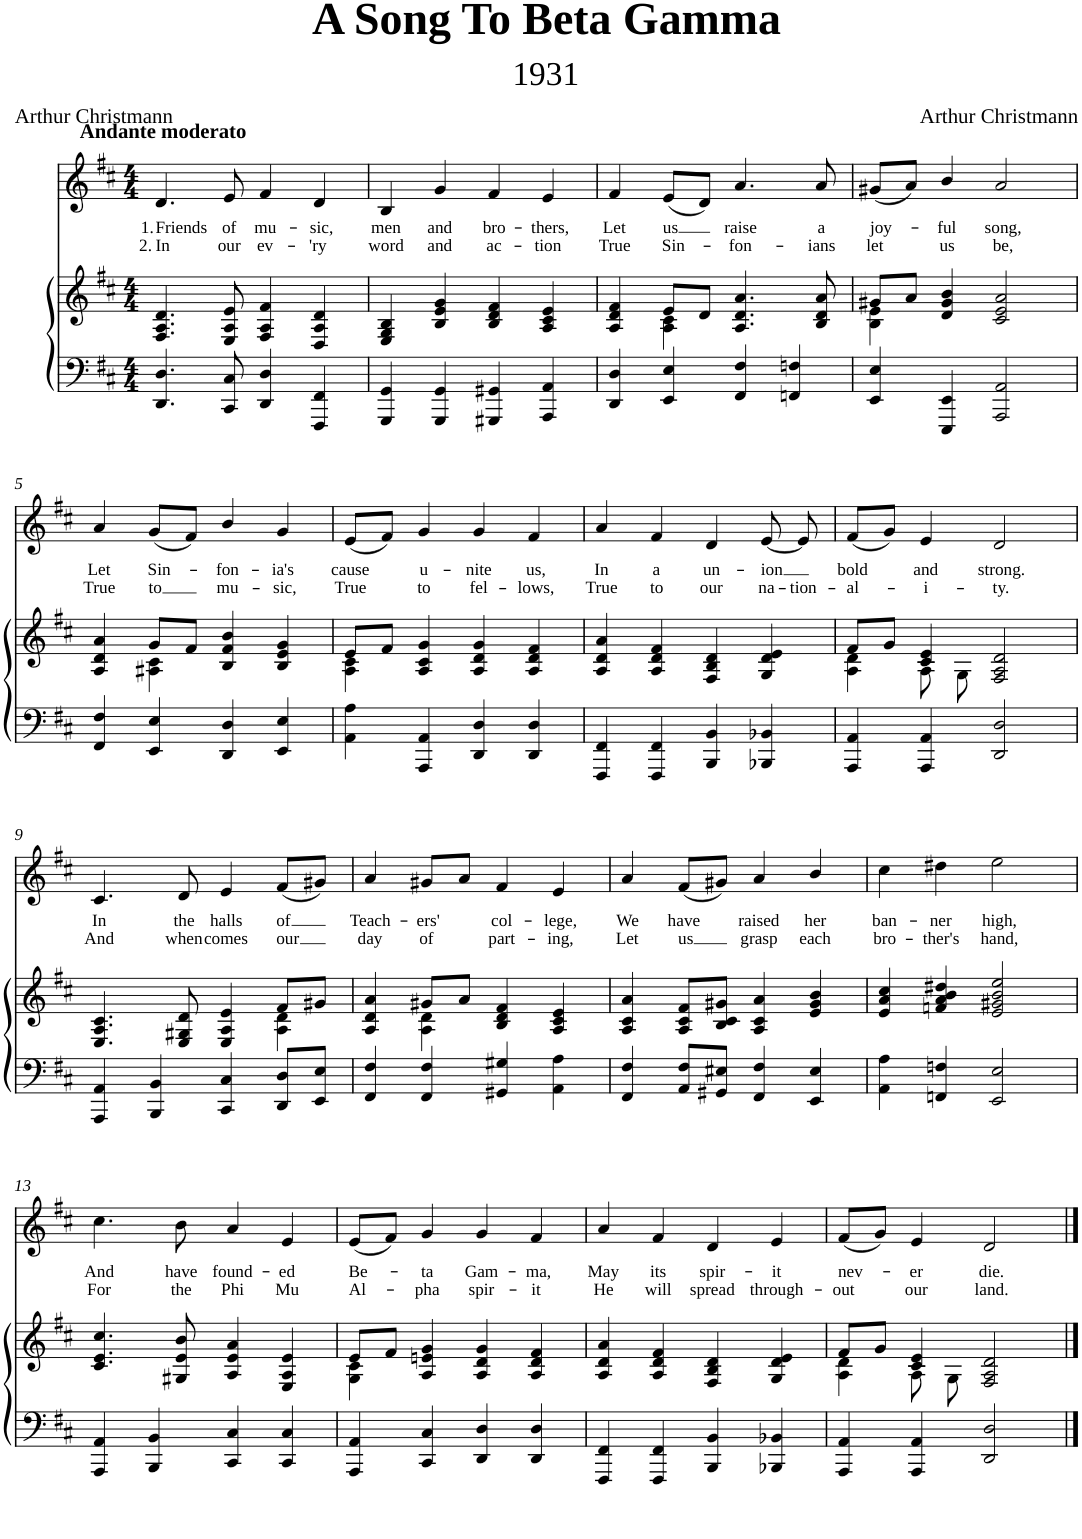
**kern	**kern	**kern	**text	**text
*part3	*part2	*part1	*part1	*part1
*staff3	*staff2	*staff1	*staff1	*staff1
*I"Piano	*I"Piano	*I"Piano	*	*
*I'Pno	*I'Pno	*I'Pno	*	*
*clefF4	*clefG2	*clefG2	*	*
*k[f#c#]	*k[f#c#]	*k[f#c#]	*	*
*M4/4	*M4/4	*M4/4	*	*
=1	=1	=1	=1	=1
!	!	!LO:TX:a:B:t=Andante moderato	!	!
!	!	!	!LO:LY:b	!LO:LY:b
4.DD/ 4.D/	4.F#/ 4.A/ 4.d/	4.d/	1. Friends	2. In
!	!	!	!LO:LY:b	!LO:LY:b
8CC#/ 8C#/	8E/ 8A/ 8e/	8e/	of	our
!	!	!	!LO:LY:b	!LO:LY:b
4DD/ 4D/	4F#/ 4A/ 4f#/	4f#/	mu-	ev-
!	!	!	!LO:LY:b	!LO:LY:b
4FFF#/ 4FF#/	4D/ 4A/ 4d/	4d/	-sic,	-'ry
=2	=2	=2	=2	=2
!	!	!	!LO:LY:b	!LO:LY:b
4GGG/ 4GG/	4E/ 4G/ 4B/	4B/	men	word
!	!	!	!LO:LY:b	!LO:LY:b
4GGG/ 4GG/	4B/ 4e/ 4g/	4g/	and	and
!	!	!	!LO:LY:b	!LO:LY:b
4GGG#X/ 4GG#X/	4B/ 4d/ 4f#/	4f#/	bro-	ac-
!	!	!	!LO:LY:b	!LO:LY:b
4AAA/ 4AA/	4A/ 4c#/ 4e/	4e/	-thers,	-tion
=3	=3	=3	=3	=3
*	*^	*	*	*
!	!	!	!	!LO:LY:b	!LO:LY:b
4DD/ 4D/	4A/ 4d/ 4f#/	4ryy	4f#/	Let	True
!	!	!	!	!LO:LY:b	!LO:LY:b
4EE/ 4E/	8e/L	4A\ 4c#\	(8e/L	us	Sin-
.	8d/J	.	8d/J)	.	.
!	!	!	!	!LO:LY:b	!LO:LY:b
4FF#/ 4F#/	4.A/ 4.d/ 4.a/	2ryy	4.a/	raise	-fon-
4FFn/ 4Fn/	.	.	.	.	.
!	!	!	!	!LO:LY:b	!LO:LY:b
.	8B/ 8d/ 8a/	.	8a/	a	-ians
=4	=4	=4	=4	=4	=4
!	!	!	!	!LO:LY:b	!LO:LY:b
4EE/ 4E/	8g#X/L	4B\ 4e\	(8g#X/L	joy-	let
.	8a/J	.	8a/J)	.	.
!	!	!	!	!LO:LY:b	!LO:LY:b
4EEE/ 4EE/	4d/ 4g#/ 4b/	2.ryy	4b/	-ful	us
!	!	!	!	!LO:LY:b	!LO:LY:b
2AAA/ 2AA/	2c#/ 2e/ 2a/	.	2a/	song,	be,
!!LO:LB:g=z
=5	=5	=5	=5	=5	=5
!	!	!	!	!LO:LY:b	!LO:LY:b
4FF#/ 4F#/	4A/ 4d/ 4a/	4ryy	4a/	Let	True
!	!	!	!	!LO:LY:b	!LO:LY:b
4EE/ 4E/	8g/L	4A#X\ 4c#\	(8g/L	Sin-	to
.	8f#/J	.	8f#/J)	.	.
!	!	!	!	!LO:LY:b	!LO:LY:b
4DD/ 4D/	4B/ 4f#/ 4b/	2ryy	4b/	-fon-	mu-
!	!	!	!	!LO:LY:b	!LO:LY:b
4EE/ 4E/	4B/ 4e/ 4g/	.	4g/	-ia's	-sic,
=6	=6	=6	=6	=6	=6
!	!	!	!	!LO:LY:b	!LO:LY:b
4AA\ 4A\	8e/L	4A\ 4c#\	(8e/L	cause	True
.	8f#/J	.	8f#/J)	.	.
!	!	!	!	!LO:LY:b	!LO:LY:b
4AAA/ 4AA/	4A/ 4c#/ 4g/	2.ryy	4g/	u-	to
!	!	!	!	!LO:LY:b	!LO:LY:b
4DD/ 4D/	4A/ 4d/ 4g/	.	4g/	-nite	fel-
!	!	!	!	!LO:LY:b	!LO:LY:b
4DD/ 4D/	4A/ 4d/ 4f#/	.	4f#/	us,	-lows,
*	*v	*v	*	*	*
=7	=7	=7	=7	=7
!	!	!	!LO:LY:b	!LO:LY:b
4FFF#/ 4FF#/	4A/ 4d/ 4a/	4a/	In	True
!	!	!	!LO:LY:b	!LO:LY:b
4FFF#/ 4FF#/	4A/ 4d/ 4f#/	4f#/	a	to
!	!	!	!LO:LY:b	!LO:LY:b
4BBB/ 4BB/	4F#/ 4B/ 4d/	4d/	un-	our
!	!	!	!LO:LY:b	!LO:LY:b
4BBB-X/ 4BB-X/	4G/ 4d/ 4e/	[8e/	-ion	na-
!	!	!	!	!LO:LY:b
.	.	8e/]	.	-tion-
=8	=8	=8	=8	=8
*	*^	*	*	*
!	!	!	!	!LO:LY:b	!LO:LY:b
4AAA/ 4AA/	8f#/L	4A\ 4d\	(8f#/L	bold	-al-
.	8g/J	.	8g/J)	.	.
!	!	!	!	!LO:LY:b	!LO:LY:b
4AAA/ 4AA/	4c#/ 4e/	8A\	4e/	and	-i-
.	.	8G\	.	.	.
!	!	!	!	!LO:LY:b	!LO:LY:b
2DD/ 2D/	2F#/ 2A/ 2d/	2ryy	2d/	strong.	-ty.
!!LO:LB:g=z
=9	=9	=9	=9	=9	=9
!	!	!	!	!LO:LY:b	!LO:LY:b
4AAA/ 4AA/	4.E/ 4.A/ 4.c#/	2.ryy	4.c#/	In	And
4BBB/ 4BB/	.	.	.	.	.
!	!	!	!	!LO:LY:b	!LO:LY:b
.	8E/ 8G#X/ 8d/	.	8d/	the	when
!	!	!	!	!LO:LY:b	!LO:LY:b
4CC#/ 4C#/	4E/ 4A/ 4e/	.	4e/	halls	comes
!	!	!	!	!LO:LY:b	!LO:LY:b
8DD/ 8D/L	8f#/L	4A\ 4d\	(8f#/L	of	our
8EE/ 8E/J	8g#X/J	.	8g#X/J)	.	.
=10	=10	=10	=10	=10	=10
!	!	!	!	!LO:LY:b	!LO:LY:b
4FF#/ 4F#/	4A/ 4d/ 4a/	4ryy	4a/	Teach-	day
!	!	!	!	!LO:LY:b	!LO:LY:b
4FF#/ 4F#/	8g#X/L	4A\ 4d\	8g#X/L	-ers'	of
.	8a/J	.	8a/J	.	.
!	!	!	!	!LO:LY:b	!LO:LY:b
4GG#X/ 4G#X/	4B/ 4d/ 4f#/	2ryy	4f#/	col-	part-
!	!	!	!	!LO:LY:b	!LO:LY:b
4AA\ 4A\	4A/ 4c#/ 4e/	.	4e/	-lege,	-ing,
*	*v	*v	*	*	*
=11	=11	=11	=11	=11
!	!	!	!LO:LY:b	!LO:LY:b
4FF#/ 4F#/	4A/ 4c#/ 4a/	4a/	We	Let
!	!	!	!LO:LY:b	!LO:LY:b
8AA/ 8F#/L	8A/ 8c#/ 8f#/L	(8f#/L	have	us
8GG#X/ 8E#X/J	8B/ 8c#/ 8g#X/J	8g#X/J)	.	.
!	!	!	!LO:LY:b	!LO:LY:b
4FF#/ 4F#/	4A/ 4c#/ 4a/	4a/	raised	grasp
!	!	!	!LO:LY:b	!LO:LY:b
4EE/ 4E#/	4e/ 4g#/ 4b/	4b/	her	each
=12	=12	=12	=12	=12
!	!	!	!LO:LY:b	!LO:LY:b
4AA\ 4A\	4e/ 4a/ 4cc#/	4cc#\	ban-	bro-
!	!	!	!LO:LY:b	!LO:LY:b
4FFn/ 4Fn/	4fn/ 4a/ 4b/ 4dd#X/	4dd#X\	-ner	-ther's
!	!	!	!LO:LY:b	!LO:LY:b
2EE/ 2E/	2e/ 2g#X/ 2b/ 2ee/	2ee\	high,	hand,
!!LO:LB:g=z
=13	=13	=13	=13	=13
!	!	!	!LO:LY:b	!LO:LY:b
4AAA/ 4AA/	4.c#/ 4.e/ 4.cc#/	4.cc#\	And	For
4BBB/ 4BB/	.	.	.	.
!	!	!	!LO:LY:b	!LO:LY:b
.	8G#X/ 8e/ 8b/	8b\	have	the
!	!	!	!LO:LY:b	!LO:LY:b
4CC#/ 4C#/	4A/ 4e/ 4a/	4a/	found-	Phi
!	!	!	!LO:LY:b	!LO:LY:b
4CC#/ 4C#/	4E/ 4A/ 4e/	4e/	-ed	Mu
=14	=14	=14	=14	=14
*	*^	*	*	*
!	!	!	!	!LO:LY:b	!LO:LY:b
4AAA/ 4AA/	8e/L	4G\ 4c#\	(8e/L	Be-	Al-
.	8f#/J	.	8f#/J)	.	.
!	!	!	!	!LO:LY:b	!LO:LY:b
4CC#/ 4C#/	4A/ 4en/ 4g/	2.ryy	4g/	-ta	-pha
!	!	!	!	!LO:LY:b	!LO:LY:b
4DD/ 4D/	4A/ 4d/ 4g/	.	4g/	Gam-	spir-
!	!	!	!	!LO:LY:b	!LO:LY:b
4DD/ 4D/	4A/ 4d/ 4f#/	.	4f#/	-ma,	-it
*	*v	*v	*	*	*
=15	=15	=15	=15	=15
!	!	!	!LO:LY:b	!LO:LY:b
4FFF#/ 4FF#/	4A/ 4d/ 4a/	4a/	May	He
!	!	!	!LO:LY:b	!LO:LY:b
4FFF#/ 4FF#/	4A/ 4d/ 4f#/	4f#/	its	will
!	!	!	!LO:LY:b	!LO:LY:b
4BBB/ 4BB/	4F#/ 4B/ 4d/	4d/	spir-	spread
!	!	!	!LO:LY:b	!LO:LY:b
4BBB-X/ 4BB-X/	4G/ 4d/ 4e/	4e/	-it	through-
=16	=16	=16	=16	=16
*	*^	*	*	*
!	!	!	!	!LO:LY:b	!LO:LY:b
4AAA/ 4AA/	8f#/L	4A\ 4d\	(8f#/L	nev-	-out
.	8g/J	.	8g/J)	.	.
!	!	!	!	!LO:LY:b	!LO:LY:b
4AAA/ 4AA/	4c#/ 4e/	8A\	4e/	-er	our
.	.	8G\	.	.	.
!	!	!	!	!LO:LY:b	!LO:LY:b
2DD/ 2D/	2F#/ 2A/ 2d/	2ryy	2d/	die.	land.
*	*v	*v	*	*	*
==	==	==	==	==
*-	*-	*-	*-	*-
